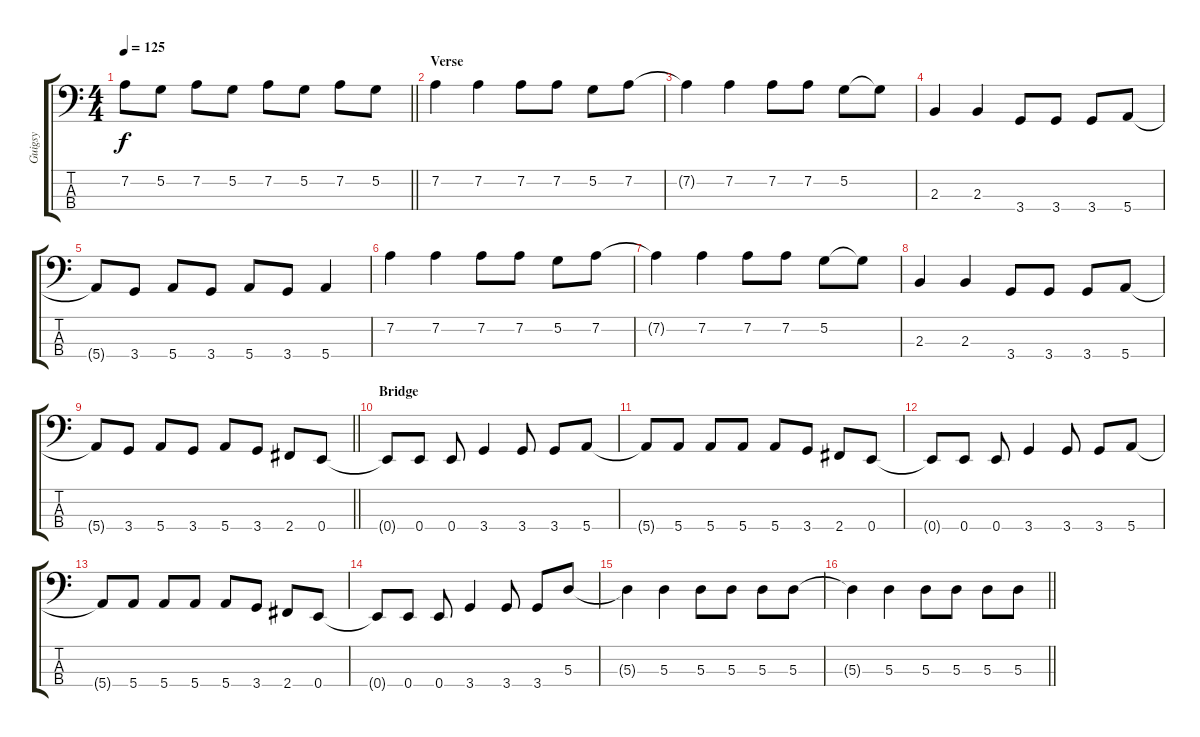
\track ("Guigsy" "Guigsy") {instrument electricbasspick}
\staff {score tabs}
\tuning (G2 D2 A1 E1) {hide}
\ts (4 4)
\tempo 125
\clef f4
\barLineRight lightlight
\ks c
7.2{t}.8{dy f} 5.2.8 7.2.8 5.2.8 7.2.8 5.2.8 7.2.8 5.2.8 |
\section ("" "Verse")
7.2.4 7.2.4 7.2.8 7.2.8 5.2.8 7.2.8 |
7.2{t}.4 7.2.4 7.2.8 7.2.8 5.2.8 5.2{t}.8 |
2.3.4 2.3.4 3.4.8 3.4.8 3.4.8 5.4.8 |
5.4{t}.8 3.4.8 5.4.8 3.4.8 5.4.8 3.4.8 5.4.4 |
7.2.4 7.2.4 7.2.8 7.2.8 5.2.8 7.2.8 |
7.2{t}.4 7.2.4 7.2.8 7.2.8 5.2.8 5.2{t}.8 |
2.3.4 2.3.4 3.4.8 3.4.8 3.4.8 5.4.8 |
\barLineRight lightlight
5.4{t}.8 3.4.8 5.4.8 3.4.8 5.4.8 3.4.8 2.4.8 0.4.8 |
\section ("" "Bridge")
0.4{t}.8 0.4.8 0.4.8 3.4.4 3.4.8 3.4.8 5.4.8 |
5.4{t}.8 5.4.8 5.4.8 5.4.8 5.4.8 3.4.8 2.4.8 0.4.8 |
0.4{t}.8 0.4.8 0.4.8 3.4.4 3.4.8 3.4.8 5.4.8 |
5.4{t}.8 5.4.8 5.4.8 5.4.8 5.4.8 3.4.8 2.4.8 0.4.8 |
0.4{t}.8 0.4.8 0.4.8 3.4.4 3.4.8 3.4.8 5.3.8 |
5.3{t}.4 5.3.4 5.3.8 5.3.8 5.3.8 5.3.8 |
\barLineRight lightlight
5.3{t}.4 5.3.4 5.3.8 5.3.8 5.3.8 5.3.8
